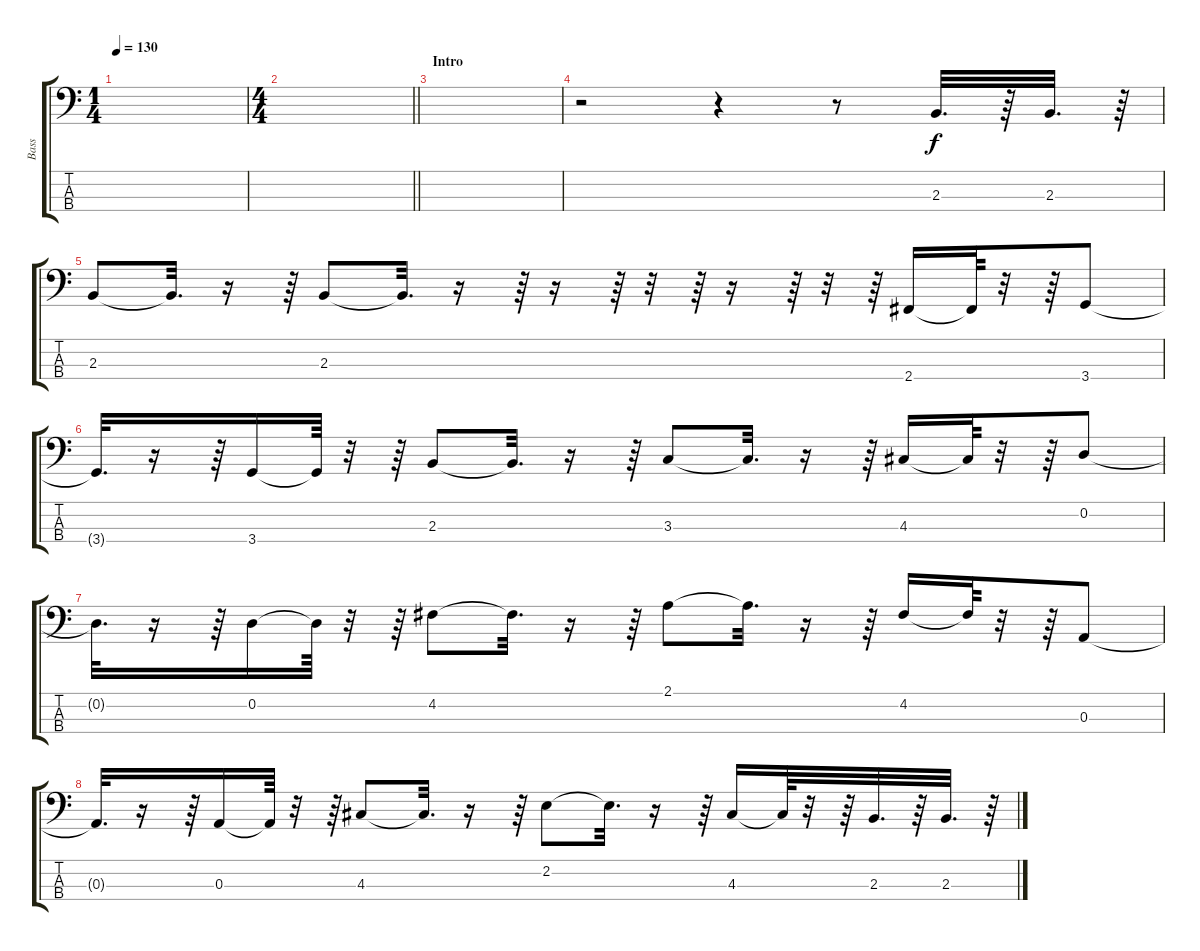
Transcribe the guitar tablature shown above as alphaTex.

\track ("Bass" "Bass") {instrument electricbassfinger}
\staff {score tabs}
\tuning (G2 D2 A1 E1) {hide}
\ts (1 4)
\tempo 130
\clef f4
\ks c
|
\ts (4 4)
\barLineRight lightlight
|
\section ("" "Intro")
|
r.2 r.4 r.8 2.3.32{d} r.64 2.3.32{d} r.64 |
2.3.8 2.3{t}.32{d} r.16 r.64 2.3.8 2.3{t}.32{d} r.16 r.64 r.16 r.64 r.32 r.64 r.16 r.64 r.32 r.64 2.4.16 2.4{t}.64 r.32 r.64 3.4.8 |
3.4{t}.32{d} r.16 r.64 3.4.16 3.4{t}.64 r.32 r.64 2.3.8 2.3{t}.32{d} r.16 r.64 3.3.8 3.3{t}.32{d} r.16 r.64 4.3.16 4.3{t}.64 r.32 r.64 0.2.8 |
0.2{t}.32{d} r.16 r.64 0.2.16 0.2{t}.64 r.32 r.64 4.2.8 4.2{t}.32{d} r.16 r.64 2.1.8 2.1{t}.32{d} r.16 r.64 4.2.16 4.2{t}.64 r.32 r.64 0.3.8 |
0.3{t}.32{d} r.16 r.64 0.3.16 0.3{t}.64 r.32 r.64 4.3.8 4.3{t}.32{d} r.16 r.64 2.2.8 2.2{t}.32{d} r.16 r.64 4.3.16 4.3{t}.64 r.32 r.64 2.3.32{d} r.64 2.3.32{d} r.64
